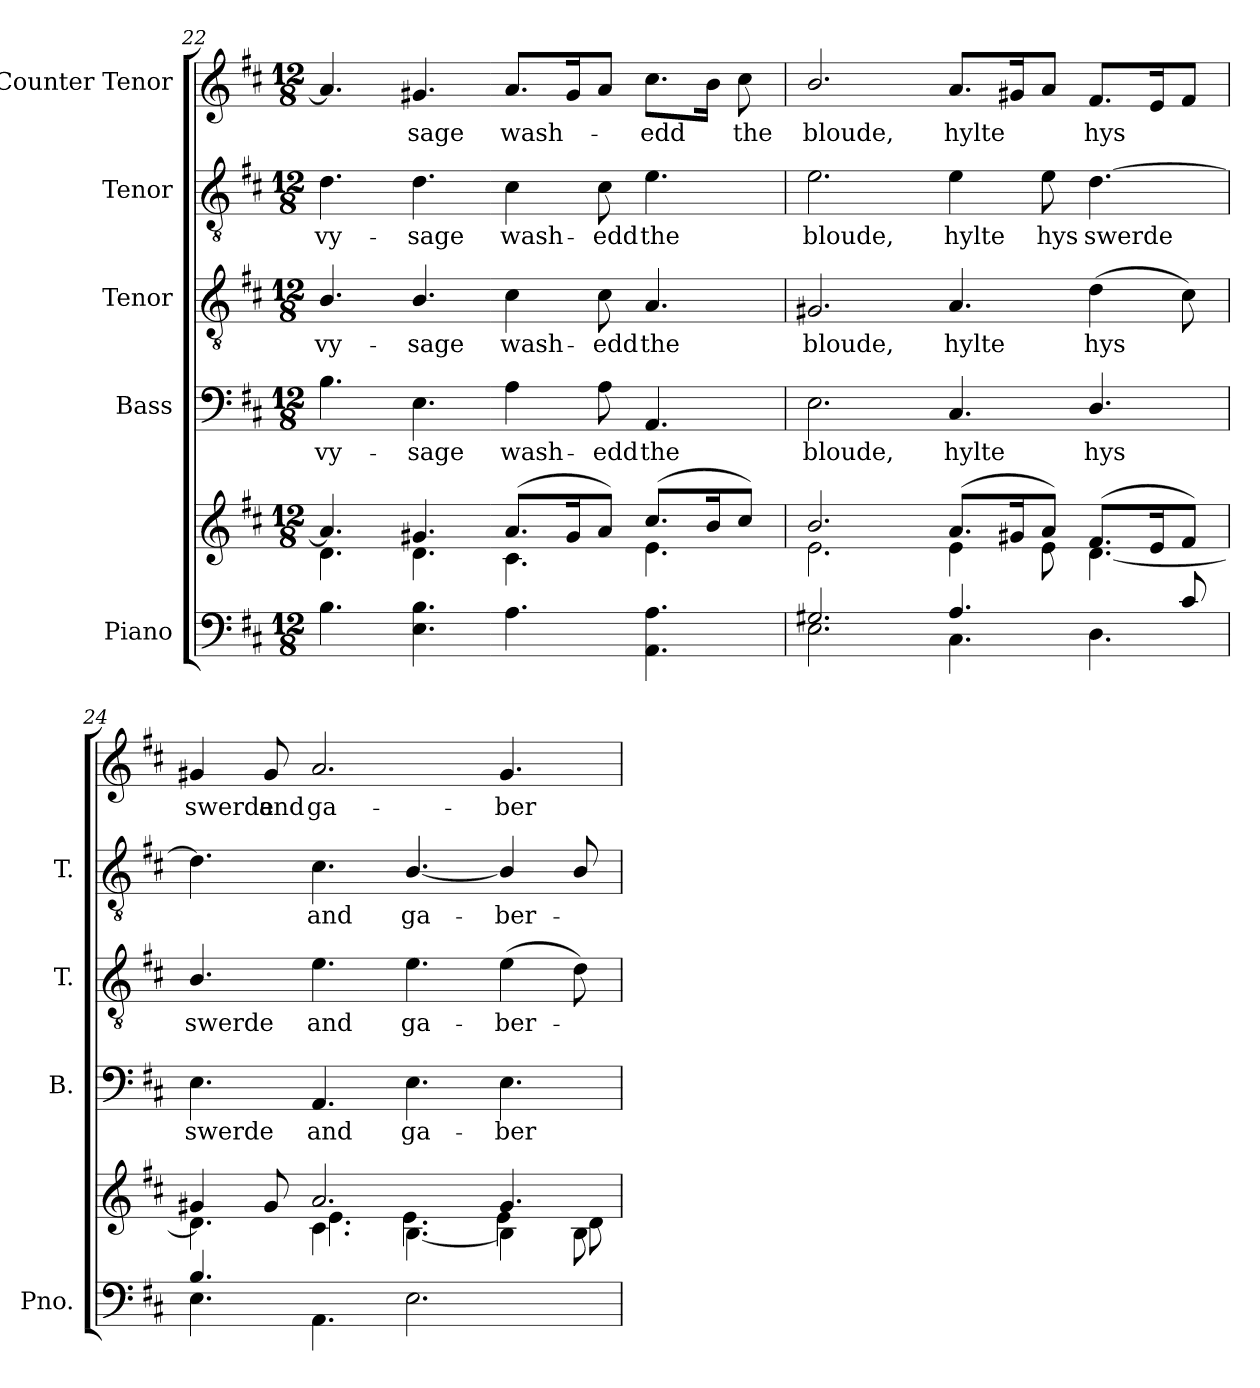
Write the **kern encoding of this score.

**kern	**kern	**kern	**text	**kern	**text	**kern	**text	**kern	**text
*part5	*part5	*part4	*part4	*part3	*part3	*part2	*part2	*part1	*part1
*staff6	*staff5	*staff4	*staff4	*staff3	*staff3	*staff2	*staff2	*staff1	*staff1
*I"Piano	*	*I"Bass	*	*I"Tenor	*	*I"Tenor	*	*I"Counter Tenor	*
*I'Pno.	*	*I'B.	*	*I'T.	*	*I'T.	*	*	*
*clefF4	*clefG2	*clefF4	*	*clefGv2	*	*clefGv2	*	*clefG2	*
*	*	*	*	*ITrd7c12	*	*ITrd7c12	*	*	*
*k[f#c#]	*k[f#c#]	*k[f#c#]	*	*k[f#c#]	*	*k[f#c#]	*	*k[f#c#]	*
*D:	*D:	*D:	*	*D:	*	*D:	*	*D:	*
*M12/8	*M12/8	*M12/8	*	*M12/8	*	*M12/8	*	*M12/8	*
=22	=22	=22	=22	=22	=22	=22	=22	=22	=22
*	*^	*	*	*	*	*	*	*	*
!	!	!	!	!LO:LY:b:color=#000000	!	!	!	!	!	!
!	!	!	!	!	!	!LO:LY:b:color=#000000	!	!	!	!
!	!	!	!	!	!	!	!	!LO:LY:b:color=#000000	!	!
4.Bi\	4.ai/]	4.di\	4.Bi\	vy-	4.BBi/	vy-	4.Di\	vy-	4.ai/]	.
!	!	!	!	!LO:LY:b:color=#000000	!	!	!	!	!	!
!	!	!	!	!	!	!LO:LY:b:color=#000000	!	!	!	!
!	!	!	!	!	!	!	!	!LO:LY:b:color=#000000	!	!
!	!	!	!	!	!	!	!	!	!	!LO:LY:b:color=#000000
4.Ei\ 4.Bi	4.g#Xi/	4.di\	4.Ei\	-sage	4.BBi/	-sage	4.Di\	-sage	4.g#Xi/	-sage
!	!	!	!	!LO:LY:b:color=#000000	!	!	!	!	!	!
!	!	!	!	!	!	!LO:LY:b:color=#000000	!	!	!	!
!	!	!	!	!	!	!	!	!LO:LY:b:color=#000000	!	!
!	!	!	!	!	!	!	!	!	!	!LO:LY:b:color=#000000
4.Ai\	(8.ai/L	4.c#i\	4Ai\	wash-	4C#i\	wash-	4C#i\	wash-	8.ai/L	wash-
.	16g#i/k	.	.	.	.	.	.	.	16g#i/k	.
!	!	!	!	!LO:LY:b:color=#000000	!	!	!	!	!	!
!	!	!	!	!	!	!LO:LY:b:color=#000000	!	!	!	!
!	!	!	!	!	!	!	!	!LO:LY:b:color=#000000	!	!
.	8ai/J)	.	8Ai\	-edd	8C#i\	-edd	8C#i\	-edd	8ai/J	.
!	!	!	!	!LO:LY:b:color=#000000	!	!	!	!	!	!
!	!	!	!	!	!	!LO:LY:b:color=#000000	!	!	!	!
!	!	!	!	!	!	!	!	!LO:LY:b:color=#000000	!	!
!	!	!	!	!	!	!	!	!	!	!LO:LY:b:color=#000000
4.AAi\ 4.Ai	(8.cc#i/L	4.ei\	4.AAi/	the	4.AAi/	the	4.Ei\	the	8.cc#i\L	-edd
.	16bi/k	.	.	.	.	.	.	.	16bi\Jk	.
!	!	!	!	!	!	!	!	!	!	!LO:LY:b:color=#000000
.	8cc#i/J)	.	.	.	.	.	.	.	8cc#i\	the
!!LO:LB:g=z
=23	=23	=23	=23	=23	=23	=23	=23	=23	=23	=23
*^	*	*	*	*	*	*	*	*	*	*
!	!	!	!	!	!LO:LY:b:color=#000000	!	!	!	!	!	!
!	!	!	!	!	!	!	!LO:LY:b:color=#000000	!	!	!	!
!	!	!	!	!	!	!	!	!	!LO:LY:b:color=#000000	!	!
!	!	!	!	!	!	!	!	!	!	!	!LO:LY:b:color=#000000
2.G#Xi/	2.Ei\	2.bi/	2.ei\	2.Ei\	bloude,	2.GG#Xi/	bloude,	2.Ei\	bloude,	2.bi/	bloude,
!	!	!	!	!	!LO:LY:b:color=#000000	!	!	!	!	!	!
!	!	!	!	!	!	!	!LO:LY:b:color=#000000	!	!	!	!
!	!	!	!	!	!	!	!	!	!LO:LY:b:color=#000000	!	!
!	!	!	!	!	!	!	!	!	!	!	!LO:LY:b:color=#000000
4.Ai/	4.C#i\	(8.ai/L	4ei\	4.C#i/	hylte	4.AAi/	hylte	4Ei\	hylte	8.ai/L	hylte
.	.	16g#Xi/k	.	.	.	.	.	.	.	16g#Xi/k	.
!	!	!	!	!	!	!	!	!	!LO:LY:b:color=#000000	!	!
.	.	8ai/J)	8ei\	.	.	.	.	8Ei\	hys	8ai/J	.
!	!	!	!	!	!LO:LY:b:color=#000000	!	!	!	!	!	!
!	!	!	!	!	!	!	!LO:LY:b:color=#000000	!	!	!	!
!	!	!	!	!	!	!	!	!	!LO:LY:b:color=#000000	!	!
!	!	!	!	!	!	!	!	!	!	!	!LO:LY:b:color=#000000
4ryy	4.Di\	(8.f#i/L	[4.di\	4.Di/	hys	(4Di\	hys	[4.Di\	swerde	8.f#i/L	hys
.	.	16ei/k	.	.	.	.	.	.	.	16ei/k	.
8c#i/	.	8f#i/J)	.	.	.	8C#i\)	.	.	.	8f#i/J	.
=24	=24	=24	=24	=24	=24	=24	=24	=24	=24	=24	=24
*	*	*	*^	*	*	*	*	*	*	*	*
!	!	!	!	!	!	!LO:LY:b:color=#000000	!	!	!	!	!	!
!	!	!	!	!	!	!	!	!LO:LY:b:color=#000000	!	!	!	!
!	!	!	!	!	!	!	!	!	!	!	!	!LO:LY:b:color=#000000
4.Bi/	4.Ei\	4g#Xi/	4.di\]	4.ryy	4.Ei\	swerde	4.BBi/	swerde	4.Di\]	.	4g#Xi/	swerde
!	!	!	!	!	!	!	!	!	!	!	!	!LO:LY:b:color=#000000
.	.	8g#i/	.	.	.	.	.	.	.	.	8g#i/	and
!	!	!	!	!	!	!LO:LY:b:color=#000000	!	!	!	!	!	!
!	!	!	!	!	!	!	!	!LO:LY:b:color=#000000	!	!	!	!
!	!	!	!	!	!	!	!	!	!	!LO:LY:b:color=#000000	!	!
!	!	!	!	!	!	!	!	!	!	!	!	!LO:LY:b:color=#000000
1ryy	4.AAi\	2.ai/	4.c#i\	4.ei\	4.AAi/	and	4.Ei\	and	4.C#i\	and	2.ai/	ga-
!	!	!	!	!	!	!LO:LY:b:color=#000000	!	!	!	!	!	!
!	!	!	!	!	!	!	!	!LO:LY:b:color=#000000	!	!	!	!
!	!	!	!	!	!	!	!	!	!	!LO:LY:b:color=#000000	!	!
.	2.Ei\	.	[4.Bi\	4.ei\	4.Ei\	ga-	4.Ei\	ga-	[4.BBi/	ga-	.	.
!	!	!	!	!	!	!LO:LY:b:color=#000000	!	!	!	!	!	!
!	!	!	!	!	!	!	!	!LO:LY:b:color=#000000	!	!	!	!
!	!	!	!	!	!	!	!	!	!	!LO:LY:b:color=#000000	!	!
!	!	!	!	!	!	!	!	!	!	!	!	!LO:LY:b:color=#000000
.	.	4.g#i/	4Bi\]	4ei\	4.Ei\	-ber-	(4Ei\	-ber-	4BBi/]	-ber-	4.g#i/	-ber-
8ryy	.	.	8Bi\	8di\	.	.	8Di\)	.	8BBi/	.	.	.
*v	*v	*	*	*	*	*	*	*	*	*	*	*
*	*v	*v	*v	*	*	*	*	*	*	*	*
=	=	=	=	=	=	=	=	=	=
*-	*-	*-	*-	*-	*-	*-	*-	*-	*-
